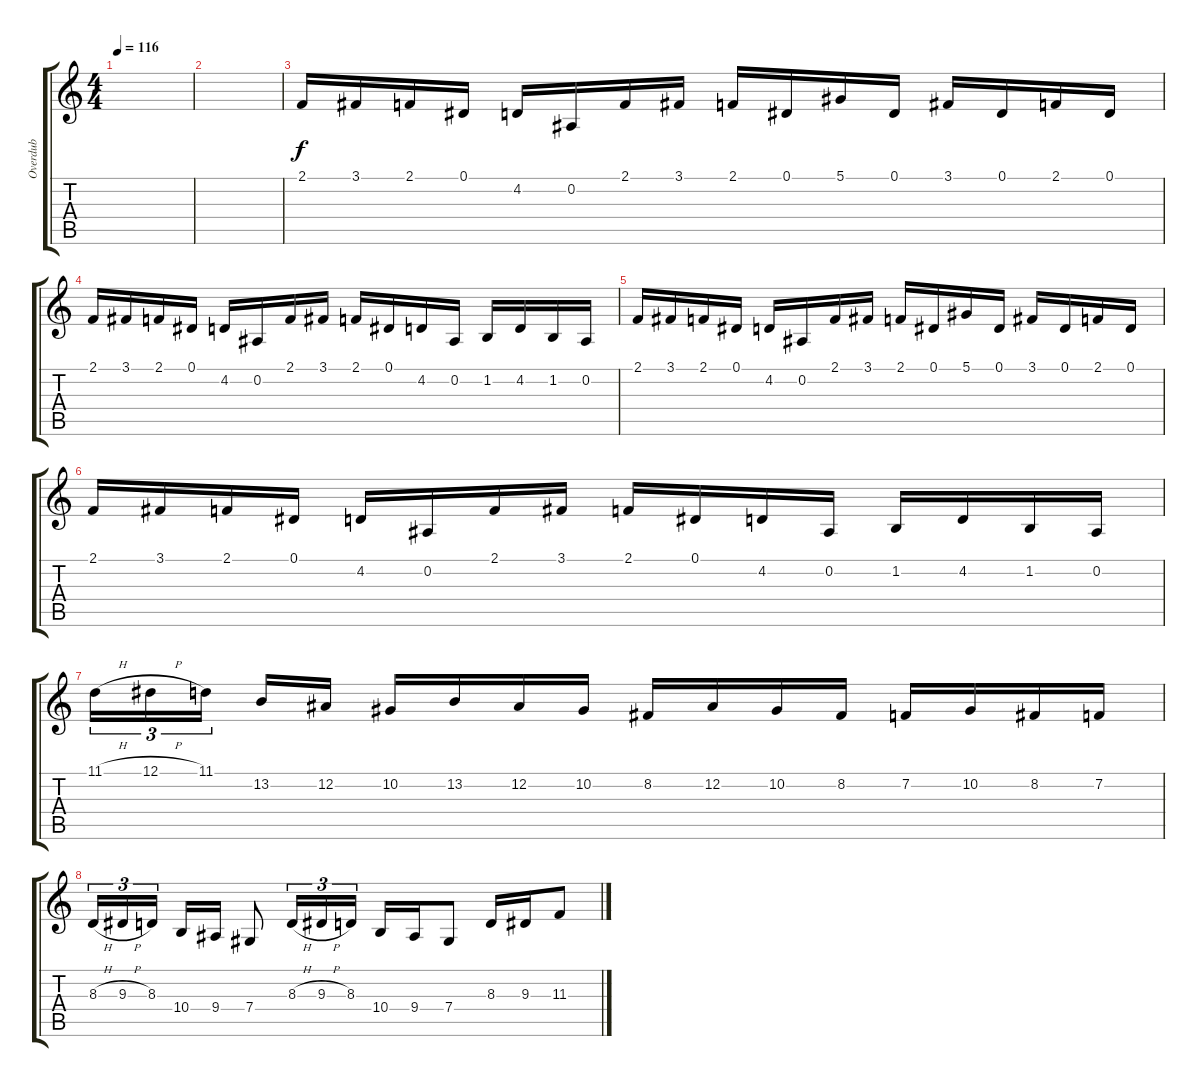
\track ("Overdub" "Overdub") {instrument viola}
\staff {score tabs}
\tuning (Eb4 Bb3 Gb3 Db3 Ab2 Eb2) {hide}
\ts (4 4)
\tempo 116
\clef g2
\ks c
|
|
\section ("" "")
2.1.16 3.1.16 2.1.16 0.1.16 4.2.16 0.2.16 2.1.16 3.1.16 2.1.16 0.1.16 5.1.16 0.1.16 3.1.16 0.1.16 2.1.16 0.1.16 |
2.1.16 3.1.16 2.1.16 0.1.16 4.2.16 0.2.16 2.1.16 3.1.16 2.1.16 0.1.16 4.2.16 0.2.16 1.2.16 4.2.16 1.2.16 0.2.16 |
2.1.16 3.1.16 2.1.16 0.1.16 4.2.16 0.2.16 2.1.16 3.1.16 2.1.16 0.1.16 5.1.16 0.1.16 3.1.16 0.1.16 2.1.16 0.1.16 |
2.1.16 3.1.16 2.1.16 0.1.16 4.2.16 0.2.16 2.1.16 3.1.16 2.1.16 0.1.16 4.2.16 0.2.16 1.2.16 4.2.16 1.2.16 0.2.16 |
\section ("" "")
11.1{h}.16{tu (3 2)} 12.1{h}.16{tu (3 2)} 11.1.16{tu (3 2)} 13.2.16 12.2.16 10.2.16 13.2.16 12.2.16 10.2.16 8.2.16 12.2.16 10.2.16 8.2.16 7.2.16 10.2.16 8.2.16 7.2.16 |
8.3{h}.16{tu (3 2)} 9.3{h}.16{tu (3 2)} 8.3.16{tu (3 2)} 10.4.16 9.4.16 7.4.8 8.3{h}.16{tu (3 2)} 9.3{h}.16{tu (3 2)} 8.3.16{tu (3 2)} 10.4.16 9.4.16 7.4.8 8.3.16 9.3.16 11.3.8
